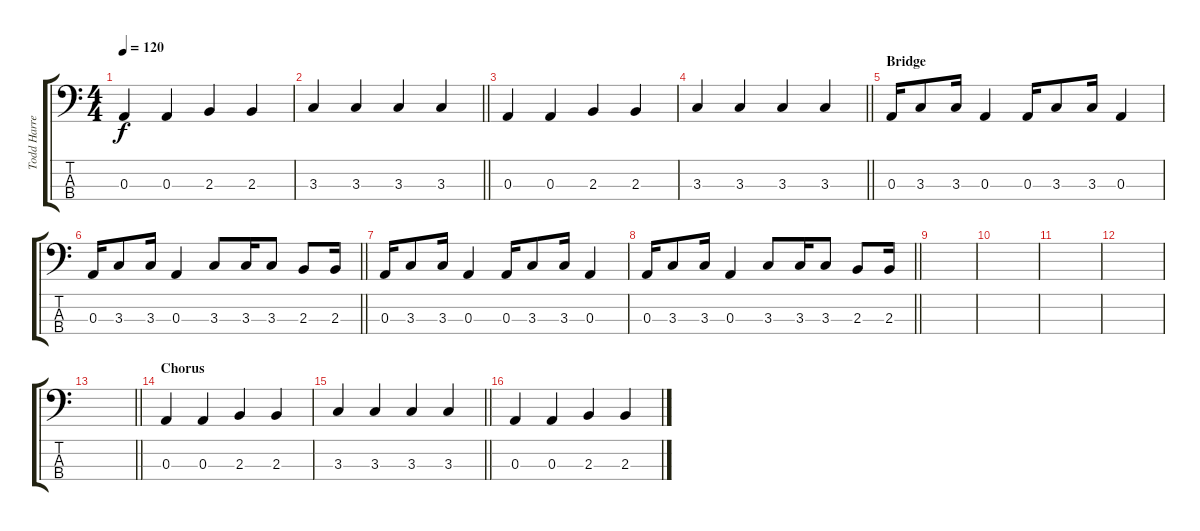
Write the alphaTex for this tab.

\track ("Todd Harrel(bass)" "Todd Harre") {instrument electricbassfinger}
\staff {score tabs}
\tuning (G2 D2 A1 E1) {hide}
\ts (4 4)
\tempo 120
\clef f4
\ks c
0.3.4{dy f} 0.3.4 2.3.4 2.3.4 |
\barLineRight lightlight
3.3.4 3.3.4 3.3.4 3.3.4 |
0.3.4 0.3.4 2.3.4 2.3.4 |
\barLineRight lightlight
3.3.4 3.3.4 3.3.4 3.3.4 |
\section ("" "Bridge")
0.3.16 3.3.8 3.3.16 0.3.4 0.3.16 3.3.8 3.3.16 0.3.4 |
\barLineRight lightlight
0.3.16 3.3.8 3.3.16 0.3.4 3.3.8 3.3.16 3.3.8 2.3.8 2.3.16 |
0.3.16 3.3.8 3.3.16 0.3.4 0.3.16 3.3.8 3.3.16 0.3.4 |
\barLineRight lightlight
0.3.16 3.3.8 3.3.16 0.3.4 3.3.8 3.3.16 3.3.8 2.3.8 2.3.16 |
|
|
|
|
\barLineRight lightlight
|
\section ("" "Chorus")
0.3.4 0.3.4 2.3.4 2.3.4 |
\barLineRight lightlight
3.3.4 3.3.4 3.3.4 3.3.4 |
0.3.4 0.3.4 2.3.4 2.3.4
